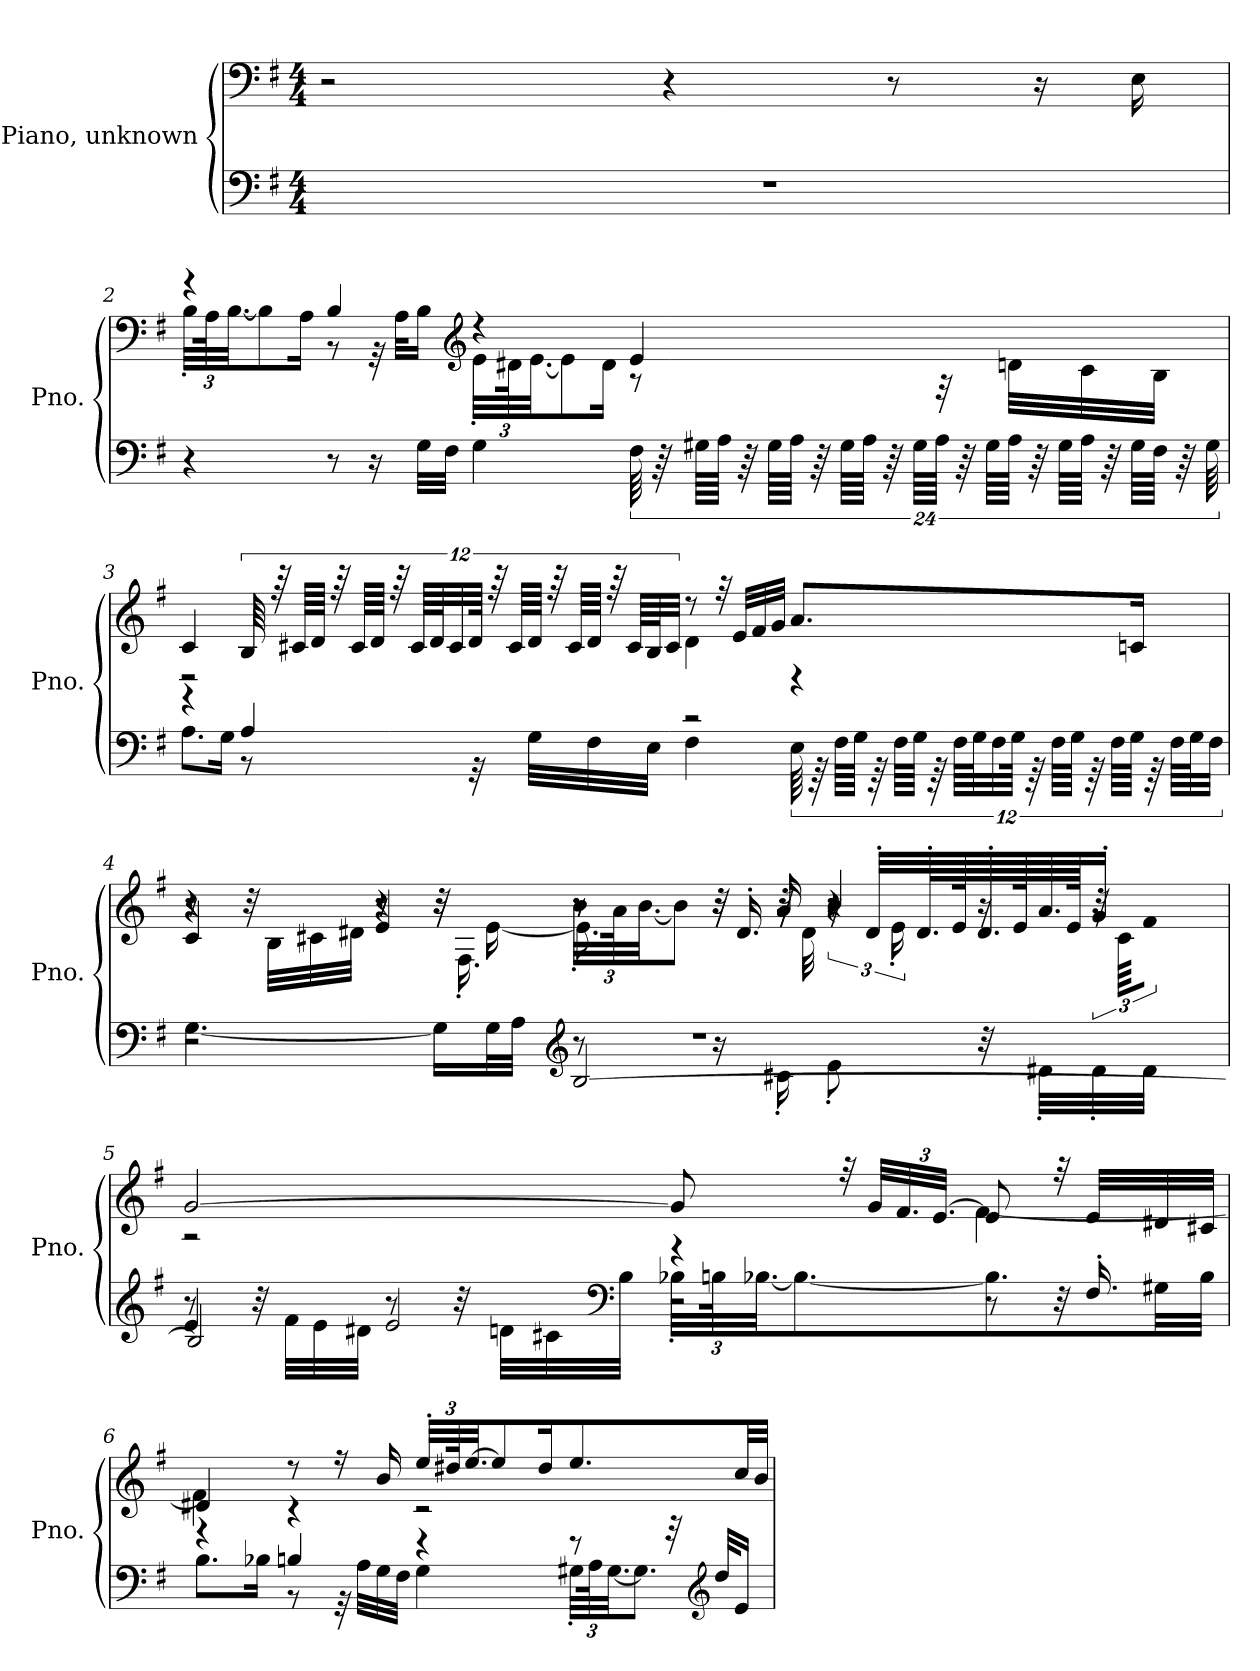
**kern	**kern
*part1	*part1
*staff2	*staff1
*I"Piano, unknown	*
*I'Pno.	*
*clefF4	*clefF4
*k[f#]	*k[f#]
*M4/4	*M4/4
*MM120	*MM120
=1	=1
1r	2r
.	4r
.	8r
.	16r
.	16E\
!!LO:LB:g=z
=2	=2
*	*^
*	*	*Xbrackettup
4r	4r	48B'\LLL
.	.	96A\K
.	.	[48.B\JJ
.	.	8B\]
.	.	16A\Jk
8r	4B/	8r
16r	.	32r
.	.	32A\KLL
32G\LLL	.	16B\JJ
32F#\JJJ	.	.
*	*clefG2	*
4G\	4r	48e'\LLL
.	.	96d#X\K
.	.	[48.e\JJ
.	.	8e\]
.	.	16d#\Jk
96F#\	4e/	8r
96r	.	.
96G#X\LLLL	.	.
96A\JJJJ	.	.
96r	.	.
96G#\LLLL	.	.
96A\JJJJ	.	.
96r	.	.
96G#\LLLL	.	.
96A\JJJJ	.	.
96r	.	.
96G#\LLLL	.	.
96A\JJJJ	.	32r
96r	.	.
96G#\LLLL	.	.
96A\JJJJ	.	32dn\LLL
96r	.	.
96G#\LLLL	.	.
96A\JJJJ	.	32c\
96r	.	.
96G#\LLLL	.	.
96F#\JJJJ	.	32B\JJJ
96r	.	.
96G#\	.	.
!!LO:LB:g=z	!!
=3	=3	=3
*^	*	*
4r	8.A\L	4c/	2r
.	16G\Jk	.	.
*	*	*brackettup	*
4A/	8r	96B/	.
.	.	96r	.
.	.	96c#X/LLLL	.
.	.	96d/JJJJ	.
.	.	96r	.
.	.	96c#/LLLL	.
.	.	96d/JJJJ	.
.	.	96r	.
.	.	96c#/LLLL	.
*	*	*Xbrackettup	*
.	.	96d/J	.
.	.	48c#/	.
*	*	*brackettup	*
.	32r	96d/JJJk	.
.	.	96r	.
.	.	96c#/LLLL	.
.	32G\LLL	96d/JJJJ	.
.	.	96r	.
.	.	96c#/LLLL	.
.	32F#\	96d/JJJJ	.
.	.	96r	.
.	.	96c#/LLLL	.
*	*	*Xbrackettup	*
.	32E\JJJ	96B/J	.
.	.	48c#/JJJ	.
2r	4F#\	8r	4d\
.	.	32r	.
.	.	32e/LLL	.
.	.	32f#/	.
.	.	32g/JJJ	.
.	96E\	8.a/L	4r
.	96r	.	.
.	96F#\LLLL	.	.
.	96G\JJJJ	.	.
.	96r	.	.
.	96F#\LLLL	.	.
.	96G\JJJJ	.	.
.	96r	.	.
.	96F#\LLLL	.	.
*	*Xbrackettup	*	*
.	96G\J	.	.
.	48F#\	.	.
*	*brackettup	*	*
.	96G\JJJk	.	.
.	96r	.	.
.	96F#\LLLL	.	.
.	96G\JJJJ	.	.
.	96r	.	.
.	96F#\LLLL	.	.
.	96G\JJJJ	16cn/Jk	.
.	96r	.	.
.	96F#\LLLL	.	.
*	*Xbrackettup	*	*
.	96G\J	.	.
.	48F#\JJJ	.	.
!!LO:LB:g=z
=4	=4	=4	=4
*	*^	*^	*^
1r	[4.G\	2r	4r	8r	4c/	4r
.	.	.	.	32r	.	.
.	.	.	.	32B\LLL	.	.
.	.	.	.	32c#X\	.	.
.	.	.	.	32d#X\JJJ	.	.
.	.	.	4e/	8r	4r	8r
.	16G\LL]	.	.	32r	.	16r
.	.	.	.	16.F#'\	.	.
.	32G\L	.	.	.	.	[16e\
.	32A\JJJ	.	.	.	.	.
*clefG2	*	*	*	*	*	*
.	8r	[2B/	8r	48b'\LLL	8r	8.e\]
.	.	.	.	96a\K	.	.
.	.	.	.	[48.b\JJ	.	.
.	.	.	.	8b\J]	.	.
.	16r	.	16r	.	32r	.
.	.	.	.	.	16.d#'/	.
.	16c#X'\	.	16a/	32r	.	16r
.	.	.	.	32d#\	.	.
*	*	*	*	*brackettup	*	*
.	8e'\	.	4b/	12r	16r	4r
.	.	.	.	.	32d#'/LLL	.
.	.	.	.	24e'\	.	.
.	.	.	.	.	64.d#'/L	.
.	.	.	.	.	128e/K	.
.	32r	.	.	16r	64.d#'/	.
.	.	.	.	.	128e/K	.
.	32d#X'\LLL	.	.	.	64.a/	.
.	.	.	.	.	128e/JJK	.
.	32d#'\	.	.	48r	16g'/JJ	.
.	.	.	.	96c#\KLLL	.	.
.	32d#\JJJ	.	.	32f#\JJJ	.	.
*	*	*	*	*v	*v	*v
!!LO:LB:g=z
=5	=5	=5	=5	=5
4e/	8r	2B/]	[2g/	2r
.	32r	.	.	.
.	32f#\LLL	.	.	.
.	32e\	.	.	.
.	32d#X\JJJ	.	.	.
2e/	8r	.	.	.
.	32r	.	.	.
.	32dn\LLL	.	.	.
.	32c#X\	.	.	.
*clefF4	*	*	*	*
.	32B\JJJ	.	.	.
.	48B-X'\LLL	2r	8g/]	4r
.	96Bn\K	.	.	.
.	[48.B-X\JJ	.	.	.
.	8.B-\_	.	.	.
.	.	.	32r	.
.	.	.	32g/LLL	.
*	*	*	*Xbrackettup	*
.	.	.	48.f#/	.
.	.	.	[48.e/JJJ	.
8r	8.B-\]	.	8e/]	[4f#\
32r	.	.	32r	.
16.F#'/	.	.	32e/LLL	.
.	32G#X\LL	.	32d#X/	.
.	32B-\JJJ	.	32c#X/JJJ	.
*	*v	*v	*	*
!!LO:LB:g=z	!!
=6	=6	=6	=6
4r	8.B\L	4d#X/	4f#\]
.	16B-X\Jk	.	.
4Bn/	8r	8r	4r
.	32r	16r	.
.	32A\LLL	.	.
.	32G\	16b/	.
.	32F#\JJJ	.	.
4r	4G\	48ee'/LLL	2r
.	.	96dd#X/K	.
.	.	[48.ee/JJ	.
.	.	8ee/]	.
.	.	16dd#/K	.
8r	48G#X'\LLL	8.ee/	.
.	96A\K	.	.
.	[48.G#\JJ	.	.
.	8.G#\J]	.	.
32r	.	.	.
*clefG2	*	*	*
32dd/KLL	.	.	.
16e/JJ	.	32cc/LL	.
.	.	32b/JJJ	.
*v	*v	*	*
*	*v	*v
=	=
*-	*-
